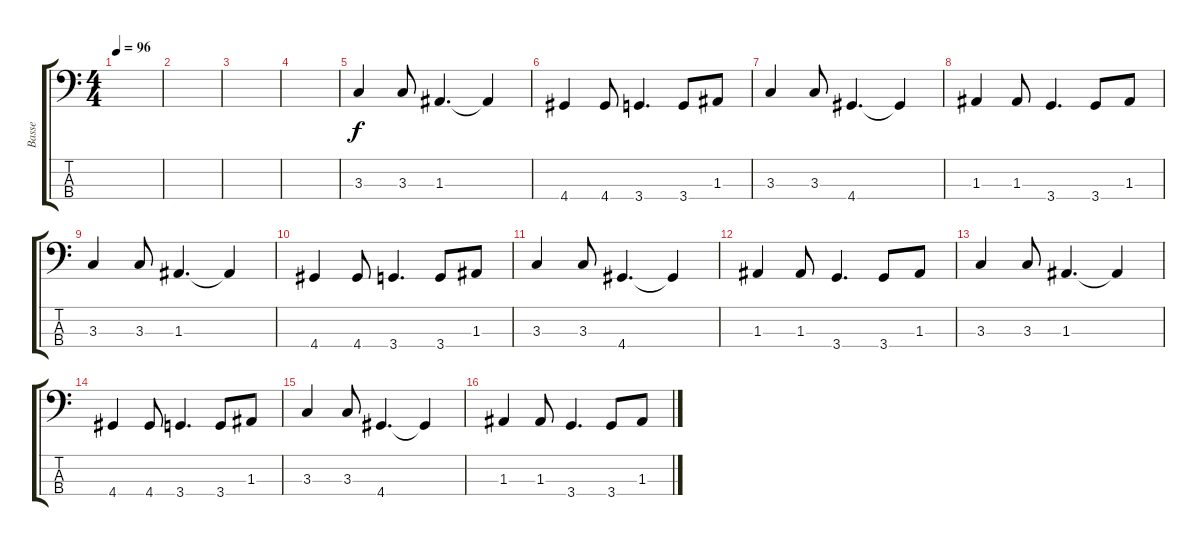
\track ("Basse" "Basse") {instrument fretlessbass}
\staff {score tabs}
\tuning (G2 D2 A1 E1) {hide}
\ts (4 4)
\tempo 96
\clef f4
\ks c
|
|
|
|
3.3.4 3.3.8 1.3.4{d} 1.3{t}.4 |
4.4.4 4.4.8 3.4.4{d} 3.4.8 1.3.8 |
3.3.4 3.3.8 4.4.4{d} 4.4{t}.4 |
1.3.4 1.3.8 3.4.4{d} 3.4.8 1.3.8 |
3.3.4 3.3.8 1.3.4{d} 1.3{t}.4 |
4.4.4 4.4.8 3.4.4{d} 3.4.8 1.3.8 |
3.3.4 3.3.8 4.4.4{d} 4.4{t}.4 |
1.3.4 1.3.8 3.4.4{d} 3.4.8 1.3.8 |
3.3.4 3.3.8 1.3.4{d} 1.3{t}.4 |
4.4.4 4.4.8 3.4.4{d} 3.4.8 1.3.8 |
3.3.4 3.3.8 4.4.4{d} 4.4{t}.4 |
1.3.4 1.3.8 3.4.4{d} 3.4.8 1.3.8
